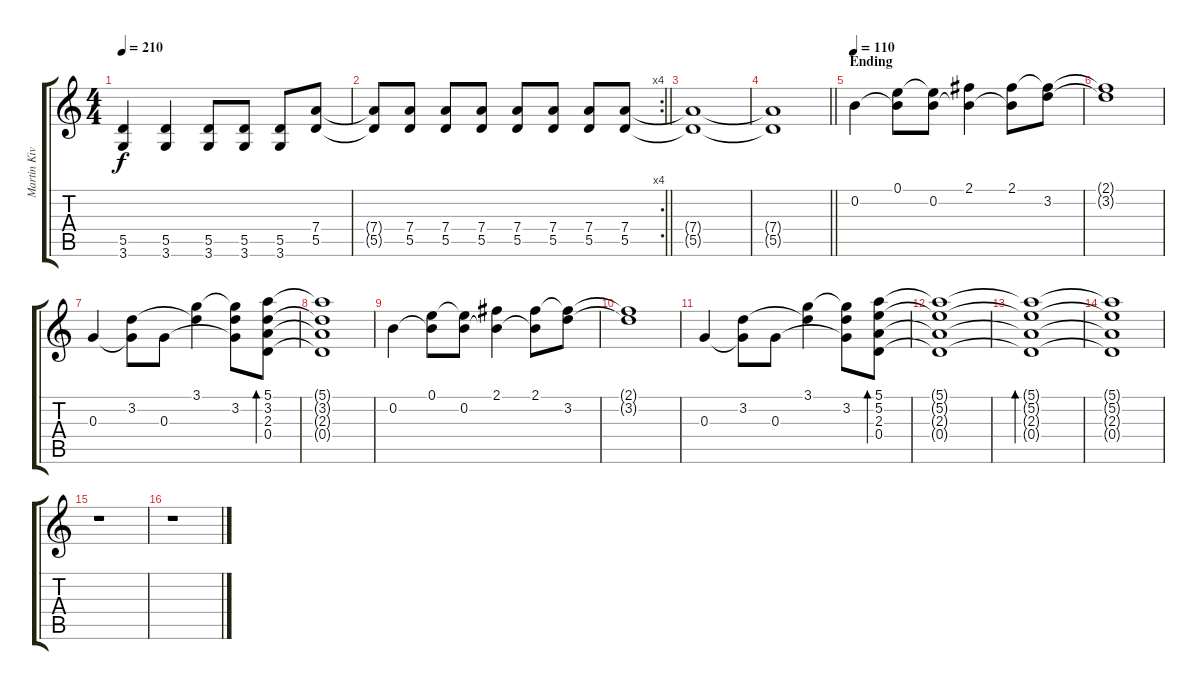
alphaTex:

\track ("Martin Kivi" "Martin Kiv") {instrument overdrivenguitar}
\staff {score tabs}
\tuning (E4 B3 G3 D3 A2 E2) {hide}
\ts (4 4)
\tempo 210
\clef g2
\ks c
(5.5 3.6).4{dy f} (5.5 3.6).4 (5.5 3.6).8 (5.5 3.6).8 (5.5 3.6).8 (7.4 5.5).8 |
\rc 4
\barLineRight lightlight
(7.4{t} 5.5{t}).8 (7.4 5.5).8 (7.4 5.5).8 (7.4 5.5).8 (7.4 5.5).8 (7.4 5.5).8 (7.4 5.5).8 (7.4 5.5).8 |
\section ("" "")
(7.4{t} 5.5{t}).1 |
\barLineRight lightlight
(7.4{t} 5.5{t}).1{volume 0} |
\section ("" "Ending")
\tempo 110
0.2.4{volume 7 instrument acousticguitarsteel} (0.1 0.2{t}).8 (0.1{t} 0.2).8 (2.1 0.2{t}).4 (2.1 0.2{t}).8 (2.1{t} 3.2).8 |
(2.1{t} 3.2{t}).1 |
0.3.4 (3.2 0.3{t}).8 0.3.8 (3.1 3.2{t}).4 (3.1{t} 3.2 0.3{t}).8 (5.1 3.2 2.3 0.4).8{bd 480} |
(5.1{t} 3.2{t} 2.3{t} 0.4{t}).1 |
0.2.4 (0.1 0.2{t}).8 (0.1{t} 0.2).8 (2.1 0.2{t}).4 (2.1 0.2{t}).8 (2.1{t} 3.2).8 |
(2.1{t} 3.2{t}).1 |
0.3.4 (3.2 0.3{t}).8 0.3.8 (3.1 3.2{t}).4 (3.1{t} 3.2 0.3{t}).8 (5.1 5.2 2.3 0.4).8{bd 480} |
(5.1{t} 5.2{t} 2.3{t} 0.4{t}).1 |
(5.1{t} 5.2{t} 2.3{t} 0.4{t}).1{bd 480} |
(5.1{t} 5.2{t} 2.3{t} 0.4{t}).1 |
r.1 |
r.1
